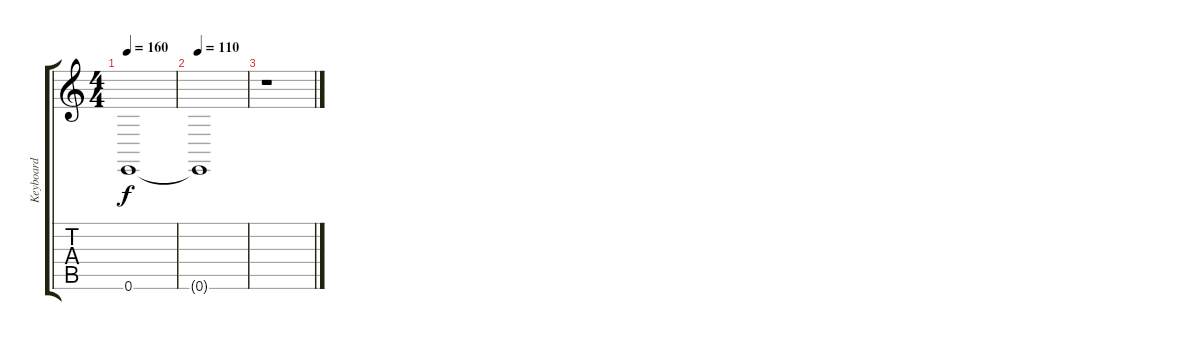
\track ("Keyboard" "Keyboard") {instrument stringensemble1}
\staff {score tabs}
\tuning (E4 B3 G3 D3 A2 E2) {hide}
\ts (4 4)
\tempo 160
\clef g2
\ks c
0.6.1{dy f} |
\tempo 110
0.6{t}.1 |
r.1
